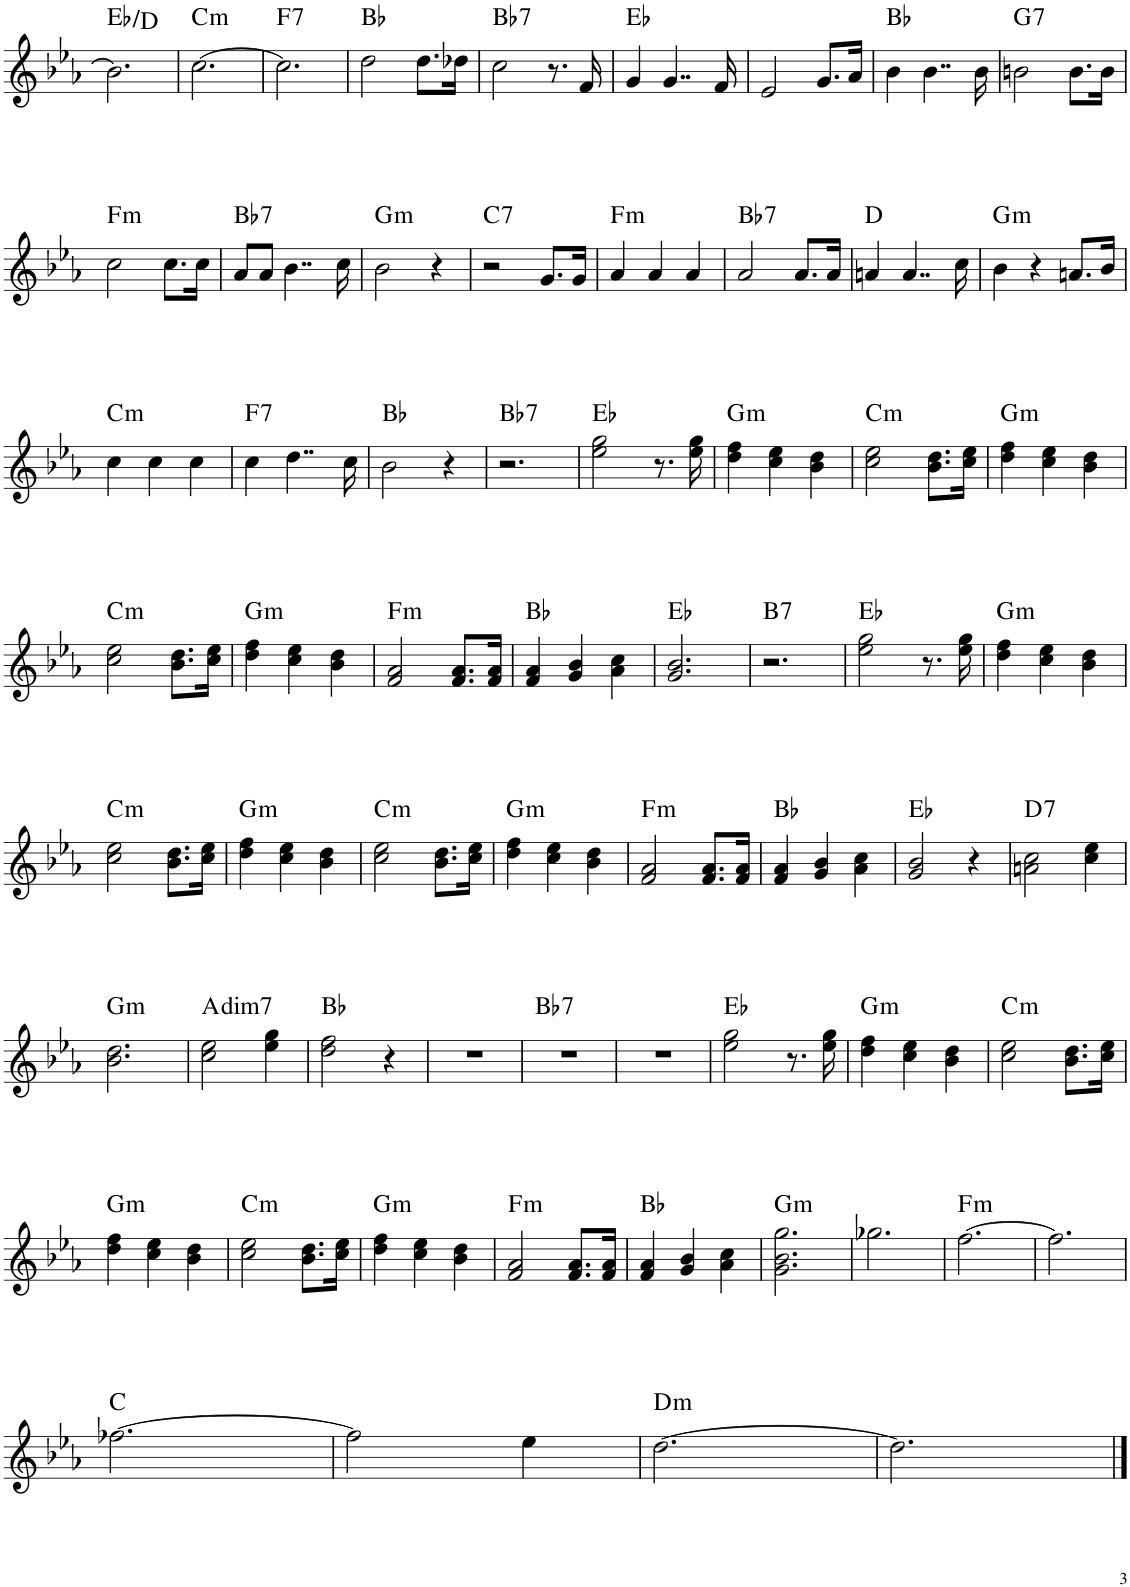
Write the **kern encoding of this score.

**kern	**harte
*part1	*part1
*staff1	*
*I"Piano	*
*I'Pno.	*
!!LO:PB:g=z
*clefG2	*
*k[b-e-a-]	*
*M3/4	*
=131	=131
2.b-\]	Eb:maj/7
=132	=132
!	!LO:H:kt=m
[2.cc\	C:min
=133	=133
!	!LO:H:kt=7
2.cc\]	F:7
=134	=134
2dd\	Bb:maj
8.dd\L	.
16dd-X\Jk	.
=135	=135
!	!LO:H:kt=7
2cc\	Bb:7
8.r	.
16f/	.
=136	=136
4g/	Eb:maj
4..g/	.
16f/	.
=137	=137
2e-/	.
8.g/L	.
16a-/Jk	.
=138	=138
4b-\	Bb:maj
4..b-\	.
16b-\	.
=139	=139
!	!LO:H:kt=7
2bn\	G:7
8.b\L	.
16b\Jk	.
!!LO:LB:g=z
=140	=140
!	!LO:H:kt=m
2cc\	F:min
8.cc\L	.
16cc\Jk	.
=141	=141
!	!LO:H:kt=7
8a-/L	Bb:7
8a-/J	.
4..b-\	.
16cc\	.
=142	=142
!	!LO:H:kt=m
2b-\	G:min
4r	.
=143	=143
!	!LO:H:kt=7
2r	C:7
8.g/L	.
16g/Jk	.
=144	=144
!	!LO:H:kt=m
4a-/	F:min
4a-/	.
4a-/	.
=145	=145
!	!LO:H:kt=7
2a-/	Bb:7
8.a-/L	.
16a-/Jk	.
=146	=146
4an/	D:maj
4..a/	.
16cc\	.
=147	=147
!	!LO:H:kt=m
4b-\	G:min
4r	.
8.an/L	.
16b-/Jk	.
!!LO:LB:g=z
=148	=148
!	!LO:H:kt=m
4cc\	C:min
4cc\	.
4cc\	.
=149	=149
!	!LO:H:kt=7
4cc\	F:7
4..dd\	.
16cc\	.
=150	=150
2b-\	Bb:maj
4r	.
=151	=151
!	!LO:H:kt=7
2.r	Bb:7
=152	=152
2ee-\ 2gg\	Eb:maj
8.r	.
16ee-\ 16gg\	.
=153	=153
!	!LO:H:kt=m
4dd\ 4ff\	G:min
4cc\ 4ee-\	.
4b-\ 4dd\	.
=154	=154
!	!LO:H:kt=m
2cc\ 2ee-\	C:min
8.b-\ 8.dd\L	.
16cc\ 16ee-\Jk	.
=155	=155
!	!LO:H:kt=m
4dd\ 4ff\	G:min
4cc\ 4ee-\	.
4b-\ 4dd\	.
!!LO:LB:g=z
=156	=156
!	!LO:H:kt=m
2cc\ 2ee-\	C:min
8.b-\ 8.dd\L	.
16cc\ 16ee-\Jk	.
=157	=157
!	!LO:H:kt=m
4dd\ 4ff\	G:min
4cc\ 4ee-\	.
4b-\ 4dd\	.
=158	=158
!	!LO:H:kt=m
2f/ 2a-/	F:min
8.f/ 8.a-/L	.
16f/ 16a-/Jk	.
=159	=159
4f/ 4a-/	Bb:maj
4g/ 4b-/	.
4a-\ 4cc\	.
=160	=160
2.g/ 2.b-/	Eb:maj
=161	=161
!	!LO:H:kt=7
2.r	B:7
=162	=162
2ee-\ 2gg\	Eb:maj
8.r	.
16ee-\ 16gg\	.
=163	=163
!	!LO:H:kt=m
4dd\ 4ff\	G:min
4cc\ 4ee-\	.
4b-\ 4dd\	.
!!LO:LB:g=z
=164	=164
!	!LO:H:kt=m
2cc\ 2ee-\	C:min
8.b-\ 8.dd\L	.
16cc\ 16ee-\Jk	.
=165	=165
!	!LO:H:kt=m
4dd\ 4ff\	G:min
4cc\ 4ee-\	.
4b-\ 4dd\	.
=166	=166
!	!LO:H:kt=m
2cc\ 2ee-\	C:min
8.b-\ 8.dd\L	.
16cc\ 16ee-\Jk	.
=167	=167
!	!LO:H:kt=m
4dd\ 4ff\	G:min
4cc\ 4ee-\	.
4b-\ 4dd\	.
=168	=168
!	!LO:H:kt=m
2f/ 2a-/	F:min
8.f/ 8.a-/L	.
16f/ 16a-/Jk	.
=169	=169
4f/ 4a-/	Bb:maj
4g/ 4b-/	.
4a-\ 4cc\	.
=170	=170
2g/ 2b-/	Eb:maj
4r	.
=171	=171
!	!LO:H:kt=7
2an\ 2cc\	D:7
4cc\ 4ee-\	.
!!LO:LB:g=z
=172	=172
!	!LO:H:kt=m
2.b-\ 2.dd\	G:min
=173	=173
!	!LO:H:kt=dim7
2cc\ 2ee-\	A:dim7
4ee-\ 4gg\	.
=174	=174
2dd\ 2ff\	Bb:maj
4r	.
=175	=175
2.r	.
=176	=176
!	!LO:H:kt=7
2.r	Bb:7
=177	=177
2.r	.
=178	=178
2ee-\ 2gg\	Eb:maj
8.r	.
16ee-\ 16gg\	.
=179	=179
!	!LO:H:kt=m
4dd\ 4ff\	G:min
4cc\ 4ee-\	.
4b-\ 4dd\	.
=180	=180
!	!LO:H:kt=m
2cc\ 2ee-\	C:min
8.b-\ 8.dd\L	.
16cc\ 16ee-\Jk	.
!!LO:LB:g=z
=181	=181
!	!LO:H:kt=m
4dd\ 4ff\	G:min
4cc\ 4ee-\	.
4b-\ 4dd\	.
=182	=182
!	!LO:H:kt=m
2cc\ 2ee-\	C:min
8.b-\ 8.dd\L	.
16cc\ 16ee-\Jk	.
=183	=183
!	!LO:H:kt=m
4dd\ 4ff\	G:min
4cc\ 4ee-\	.
4b-\ 4dd\	.
=184	=184
!	!LO:H:kt=m
2f/ 2a-/	F:min
8.f/ 8.a-/L	.
16f/ 16a-/Jk	.
=185	=185
4f/ 4a-/	Bb:maj
4g/ 4b-/	.
4a-\ 4cc\	.
=186	=186
!	!LO:H:kt=m
2.g\ 2.b-\ 2.gg\	G:min
=187	=187
2.gg-X\	.
=188	=188
!	!LO:H:kt=m
[2.ff\	F:min
=189	=189
2.ff\]	.
!!LO:LB:g=z
=190	=190
[2.ff-X\	C:maj
=191	=191
2ff-\]	.
4ee-\	.
=192	=192
!	!LO:H:kt=m
[2.dd\	D:min
=193	=193
2.dd\]	.
==	==
*-	*-
